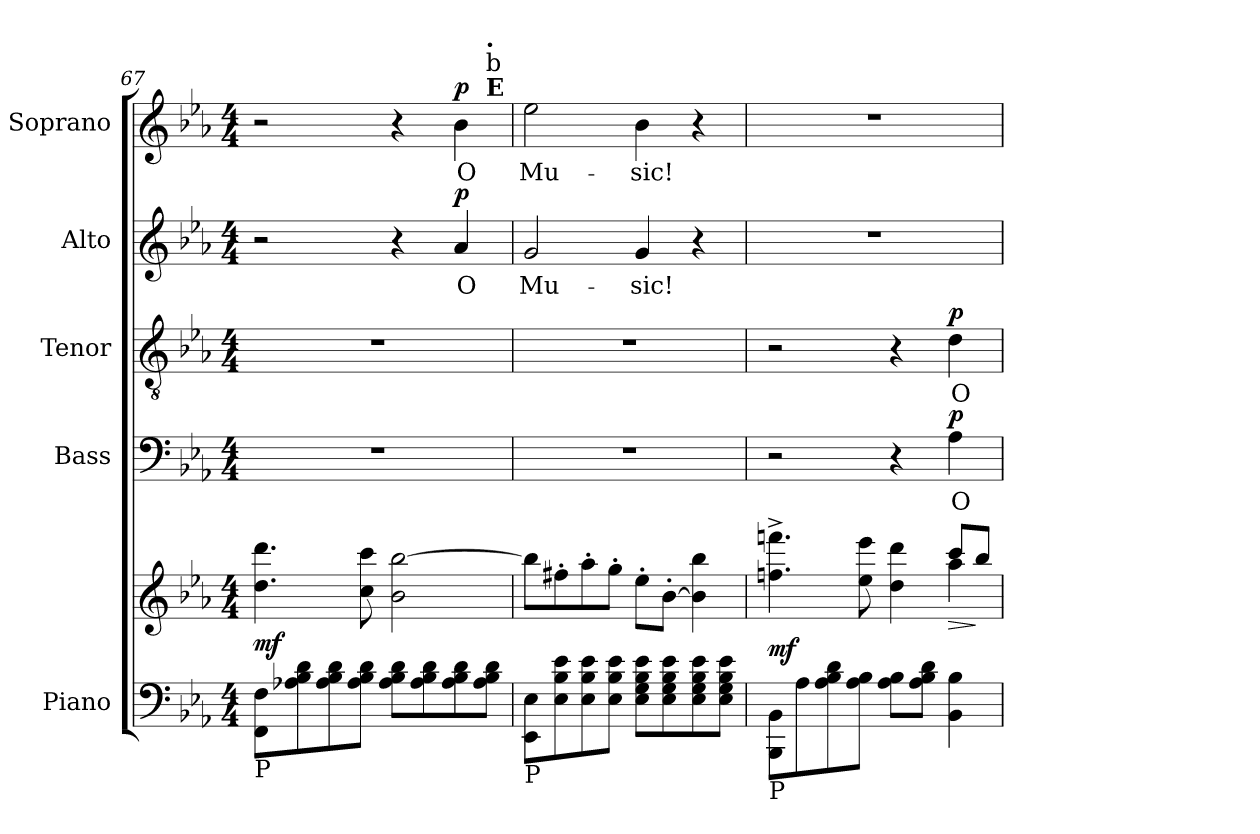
**kern	**kern	**dynam	**kern	**text	**dynam	**kern	**text	**dynam	**kern	**text	**dynam	**kern	**text	**dynam
*part5	*part5	*part5	*part4	*part4	*part4	*part3	*part3	*part3	*part2	*part2	*part2	*part1	*part1	*part1
*staff6	*staff5	*staff5/6	*staff4	*staff4	*staff4	*staff3	*staff3	*staff3	*staff2	*staff2	*staff2	*staff1	*staff1	*staff1
*I"Piano	*	*	*I"Bass	*	*	*I"Tenor	*	*	*I"Alto	*	*	*I"Soprano	*	*
*I'Pno.	*	*	*I'B.	*	*	*I'T.	*	*	*I'A.	*	*	*I'S.	*	*
*clefF4	*clefG2	*	*clefF4	*	*	*clefGv2	*	*	*clefG2	*	*	*clefG2	*	*
*	*	*	*	*	*	*ITrd7c12	*	*	*	*	*	*	*	*
*k[b-e-a-]	*k[b-e-a-]	*	*k[b-e-a-]	*	*	*k[b-e-a-]	*	*	*k[b-e-a-]	*	*	*k[b-e-a-]	*	*
*E-:	*E-:	*	*E-:	*	*	*E-:	*	*	*E-:	*	*	*E-:	*	*
*M4/4	*M4/4	*	*M4/4	*	*	*M4/4	*	*	*M4/4	*	*	*M4/4	*	*
=67	=67	=67	=67	=67	=67	=67	=67	=67	=67	=67	=67	=67	=67	=67
!LO:TX:b:t=P	!	!	!	!	!	!	!	!	!	!	!	!	!	!
*	*	*	*	*	*	*	*	*	*	*	*	*^	*	*
8FFi\ 8FiL	4.ddi\ 4.dddi	mf	1r	.	.	1r	.	.	2r	.	.	2r	2..ryy	.	.
8A-Xi\ 8B-i 8di	.	.	.	.	.	.	.	.	.	.	.	.	.	.	.
8A-i\ 8B-i 8di	.	.	.	.	.	.	.	.	.	.	.	.	.	.	.
8A-i\ 8B-i 8diJ	8cci\ 8ccci	.	.	.	.	.	.	.	.	.	.	.	.	.	.
8A-i\ 8B-i 8diL	2b-i\ [>2bb-i	.	.	.	.	.	.	.	4r	.	.	4r	.	.	.
8A-i\ 8B-i 8di	.	.	.	.	.	.	.	.	.	.	.	.	.	.	.
!	!	!	!	!	!	!	!	!	!	!LO:LY:b:color=#000000	!	!	!	!	!
!	!	!	!	!	!	!	!	!	!	!	!	!	!	!LO:LY:b:color=#000000	!
8A-i\ 8B-i 8di	.	.	.	.	.	.	.	.	4a-i/	O	p	4b-i\	.	O	p
!	!	!	!	!	!	!	!	!	!	!	!	!	!LO:TX:a:B:t=E	!	!
!	!	!	!	!	!	!	!	!	!	!	!	!	!LO:TX:t=b	!	!
!	!	!	!	!	!	!	!	!	!	!	!	!	!LO:TX:B:t=.	!	!
8A-i\ 8B-i 8diJ	.	.	.	.	.	.	.	.	.	.	.	.	8ryy	.	.
*	*	*	*	*	*	*	*	*	*	*	*	*v	*v	*	*
!!LO:LB:g=z
=68	=68	=68	=68	=68	=68	=68	=68	=68	=68	=68	=68	=68	=68	=68
*	*	*	*	*	*	*	*	*	*	*	*	*^	*	*
!	!	!	!	!	!	!	!	!	!	!LO:LY:b:color=#000000	!	!	!	!	!
*	*	*	*	*	*	*	*	*	*	*	*	*v	*v	*	*
*	*	*	*	*	*	*	*	*	*	*	*	*^	*	*
!LO:TX:b:t=P	!	!	!	!	!	!	!	!	!	!	!	!	!	!	!
!	!	!	!	!	!	!	!	!	!	!	!	!	!	!LO:LY:b:color=#000000	!
*	*	*	*	*	*	*	*	*	*	*	*	*v	*v	*	*
8EE-i\ 8E-iL	8bb-i\L]	.	1r	.	.	1r	.	.	2gi/	Mu-	.	2ee-i\	Mu-	.
8E-i\ 8B-i 8e-i	8ff#X'i\	.	.	.	.	.	.	.	.	.	.	.	.	.
8E-i\ 8B-i 8e-i	8aa-'i\	.	.	.	.	.	.	.	.	.	.	.	.	.
8E-i\ 8B-i 8e-iJ	8gg'i\J	.	.	.	.	.	.	.	.	.	.	.	.	.
!	!	!	!	!	!	!	!	!	!	!LO:LY:b:color=#000000	!	!	!	!
!	!	!	!	!	!	!	!	!	!	!	!	!	!LO:LY:b:color=#000000	!
8E-i\ 8Gi 8B-i 8e-iL	8ee-'i\L	.	.	.	.	.	.	.	4gi/	-sic!	.	4b-i\	-sic!	.
8E-i\ 8Gi 8B-i 8e-i	[>8b-'i\J	.	.	.	.	.	.	.	.	.	.	.	.	.
8E-i\ 8Gi 8B-i 8e-i	4b-i\] 4bb-i	.	.	.	.	.	.	.	4r	.	.	4r	.	.
8E-i\ 8Gi 8B-i 8e-iJ	.	.	.	.	.	.	.	.	.	.	.	.	.	.
=69	=69	=69	=69	=69	=69	=69	=69	=69	=69	=69	=69	=69	=69	=69
*	*^	*	*	*	*	*	*	*	*	*	*	*	*	*
!LO:TX:b:t=P	!	!	!	!	!	!	!	!	!	!	!	!	!	!	!
8BBB-i\ 8BB-iL	2.ryy	4.ffni\^ 4.fffni^	mf	2r	.	.	2r	.	.	1r	.	.	1r	.	.
8A-i\	.	.	.	.	.	.	.	.	.	.	.	.	.	.	.
8A-i\ 8B-i 8di	.	.	.	.	.	.	.	.	.	.	.	.	.	.	.
8A-i\ 8B-iJ	.	8ee-i\ 8eee-i	.	.	.	.	.	.	.	.	.	.	.	.	.
8A-i\ 8B-iL	.	4ddi\ 4dddi)	.	4r	.	.	4r	.	.	.	.	.	.	.	.
8A-i\ 8B-i 8diJ	.	.	.	.	.	.	.	.	.	.	.	.	.	.	.
!	!	!	!LO:HP:b	!	!	!	!	!	!	!	!	!	!	!	!
!	!	!	!	!	!LO:LY:b:color=#000000	!	!	!	!	!	!	!	!	!	!
!	!	!	!	!	!	!	!	!LO:LY:b:color=#000000	!	!	!	!	!	!	!
4BB-i\ 4B-i	(8ccci/L	4aa-i\	>	4A-i\	O	p	4Di\	O	p	.	.	.	.	.	.
.	8bb-i/J	.	]	.	.	.	.	.	.	.	.	.	.	.	.
*	*v	*v	*	*	*	*	*	*	*	*	*	*	*	*	*
=	=	=	=	=	=	=	=	=	=	=	=	=	=	=
*-	*-	*-	*-	*-	*-	*-	*-	*-	*-	*-	*-	*-	*-	*-
